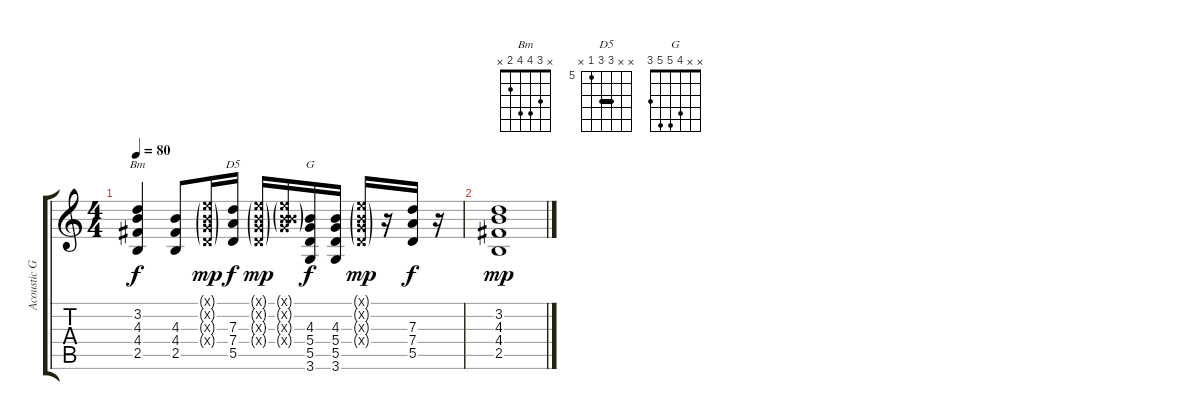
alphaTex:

\track ("Acoustic Guitar" "Acoustic G") {instrument acousticguitarsteel}
\staff {score tabs}
\tuning (E4 B3 G3 D3 A2 E2) {hide}
\chord ("Bm" x 3 4 4 2 x)
\chord ("D5" x x 7 7 5 x) {firstfret 5 barre 7}
\chord ("G" x x 4 5 5 3)
\ts (4 4)
\tempo 80
\clef g2
\ks c
(3.2 4.3 4.4 2.5).4{ch "Bm" dy f} (4.3 4.4 2.5).8 (0.1{g x} 0.2{g x} 0.3{g x} 0.4{g x}).16{dy mp} (7.3 7.4 5.5).16{ch "D5" dy f} (0.1{g x} 0.2{g x} 0.3{g x} 0.4{g x}).16{dy mp} (0.1{g x} 0.2{g x} 4.3{g x} 5.4{g x}).16 (4.3 5.4 5.5 3.6).16{ch "G" dy f} (4.3 5.4 5.5 3.6).16 (0.1{g x} 0.2{g x} 0.3{g x} 0.4{g x}).16{dy mp} r.16 (7.3 7.4 5.5).16{dy f} r.16 |
(3.2 4.3 4.4 2.5).1{dy mp volume 0}
